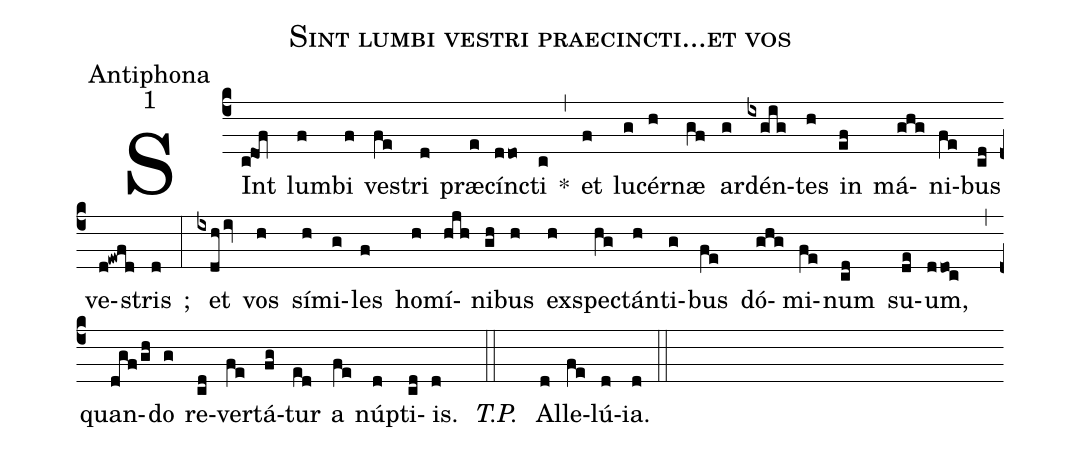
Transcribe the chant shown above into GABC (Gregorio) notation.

name:Sint lumbi vestri praecincti...et vos;
office-part:Antiphona;
mode:1;
%%
(c4) SInt(c!dof) lum(f)bi(f) ve(fe)stri(d) præ(e)cínc(ddo)ti(c) *(,) et(f) lu(g)cér(h)næ(gf) ar(g)dén(ixgig)tes(h) in(ef) má(ghg)ni(fe)bus(cd) ve(d!ewfd)stris(d) ; (:) et(ixdh/iv) vos(h) sí(h)mi(g)les(f) ho(h)mí(hjh)ni(gh)bus(h) ex(h)spec(hg)tán(h)ti(g)bus(fe) dó(ghg)mi(fe)num(cd) su(de)um,(ddoc) (,) quan(dgf/gh)do(g) re(cd)ver(fe)tá(fg)tur(ed) a(fe) núp(d)ti(cd)is.(d) <i> T.P.</i> (::) Al(d)le(fe)lú(d)ia.(d) (::)
